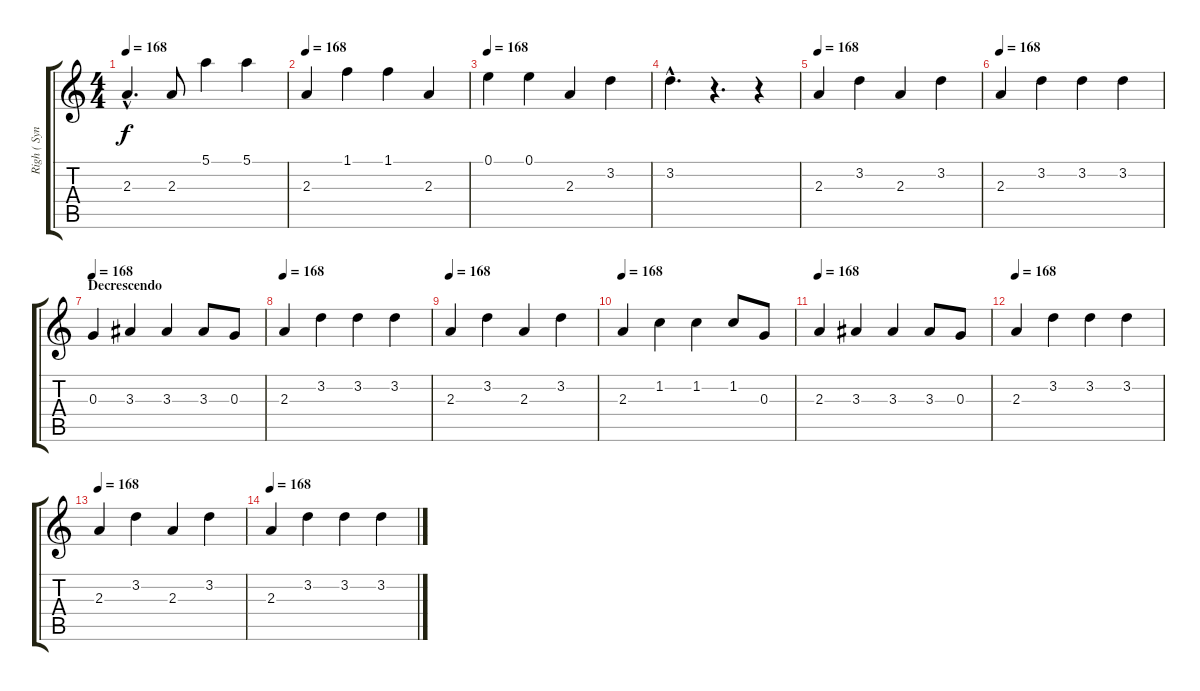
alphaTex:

\track ("Righ ( Synthétiseur 2 )" "Righ ( Syn") {instrument fx4atmosphere}
\staff {score tabs}
\tuning (E5 B4 G4 D4 A3 E3) {hide}
\ts (4 4)
\tempo 168
\clef g2
\ks c
2.3{hac}.4{d dy f} 2.3.8 5.1.4 5.1.4 |
\tempo 168
2.3.4 1.1.4 1.1.4 2.3.4 |
\tempo 168
0.1.4 0.1.4 2.3.4 3.2.4 |
3.2{hac}.4{d} r.4{d} r.4 |
\tempo 168
2.3.4 3.2.4 2.3.4 3.2.4 |
\tempo 168
2.3.4 3.2.4 3.2.4 3.2.4 |
\section ("" "Decrescendo")
\tempo 168
0.3.4{volume 12} 3.3.4 3.3.4 3.3.8 0.3.8 |
\tempo 168
2.3.4{volume 10} 3.2.4 3.2.4 3.2.4 |
\tempo 168
2.3.4{volume 8} 3.2.4 2.3.4 3.2.4 |
\tempo 168
2.3.4{volume 6} 1.2.4 1.2.4 1.2.8 0.3.8 |
\tempo 168
2.3.4{volume 4} 3.3.4 3.3.4 3.3.8 0.3.8 |
\tempo 168
2.3.4{volume 2} 3.2.4 3.2.4 3.2.4 |
\tempo 168
2.3.4{volume 0} 3.2.4 2.3.4 3.2.4 |
\tempo 168
2.3.4 3.2.4 3.2.4 3.2.4
